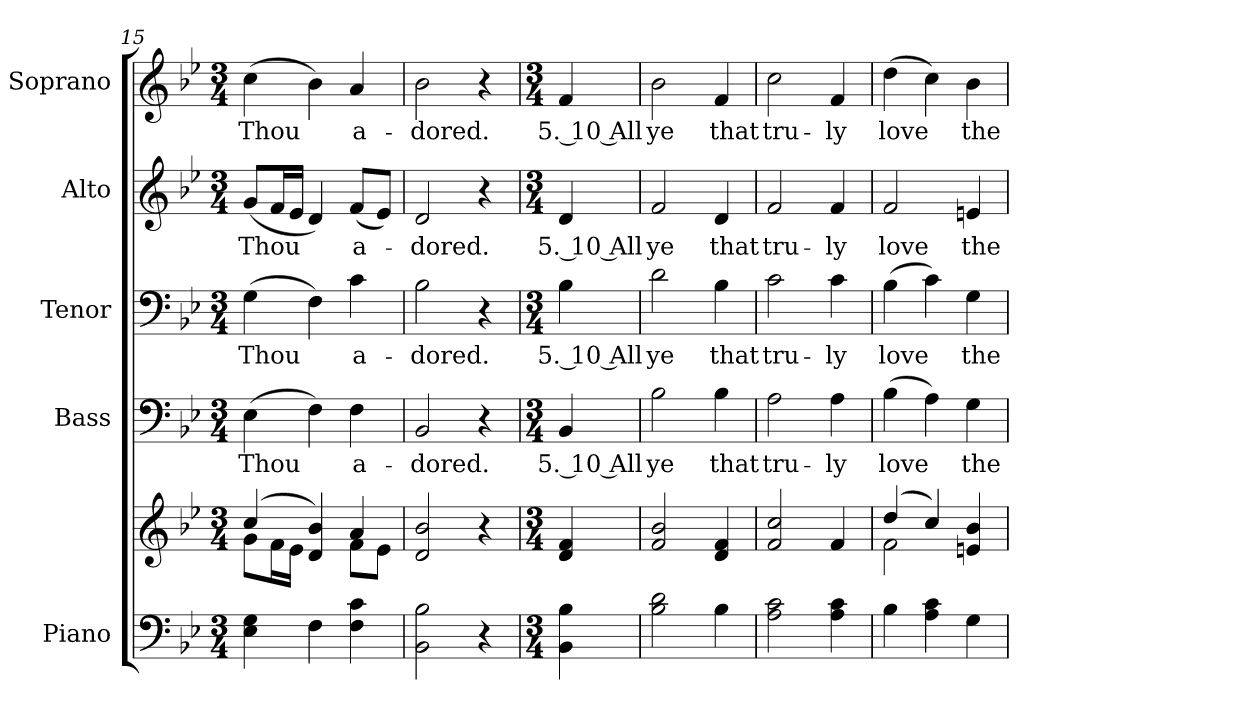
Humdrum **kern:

**kern	**kern	**kern	**text	**kern	**text	**kern	**text	**kern	**text
*part5	*part5	*part4	*part4	*part3	*part3	*part2	*part2	*part1	*part1
*staff6	*staff5	*staff4	*staff4	*staff3	*staff3	*staff2	*staff2	*staff1	*staff1
*I"Piano	*	*I"Bass	*	*I"Tenor	*	*I"Alto	*	*I"Soprano	*
*I'Pno.	*	*I'B.	*	*I'T.	*	*I'A.	*	*I'S.	*
*clefF4	*clefG2	*clefF4	*	*clefF4	*	*clefG2	*	*clefG2	*
*k[b-e-]	*k[b-e-]	*k[b-e-]	*	*k[b-e-]	*	*k[b-e-]	*	*k[b-e-]	*
*B-:	*B-:	*B-:	*	*B-:	*	*B-:	*	*B-:	*
*M3/4	*M3/4	*M3/4	*	*M3/4	*	*M3/4	*	*M3/4	*
=15	=15	=15	=15	=15	=15	=15	=15	=15	=15
*	*^	*	*	*	*	*	*	*	*
!	!	!	!	!LO:LY:b:color=#000000	!	!	!	!	!	!
!	!	!	!	!	!	!LO:LY:b:color=#000000	!	!	!	!
!	!	!	!	!	!	!	!	!LO:LY:b:color=#000000	!	!
!	!	!	!	!	!	!	!	!	!	!LO:LY:b:color=#000000
4E-i\ 4Gi	(4cci/	8gi\L	(4E-i\	Thou	(4Gi\	Thou	(8gi/L	Thou	(4cci\	Thou
.	.	16fi\L	.	.	.	.	16fi/L	.	.	.
.	.	16e-i\JJ	.	.	.	.	16e-i/JJ	.	.	.
4Fi\	4di/ 4b-i)	4ryy	4Fi\)	.	4Fi\)	.	4di/)	.	4b-i\)	.
!	!	!	!	!LO:LY:b:color=#000000	!	!	!	!	!	!
!	!	!	!	!	!	!LO:LY:b:color=#000000	!	!	!	!
!	!	!	!	!	!	!	!	!LO:LY:b:color=#000000	!	!
!	!	!	!	!	!	!	!	!	!	!LO:LY:b:color=#000000
4Fi\ 4ci	4ai/	8fi\L	4Fi\	a-	4ci\	a-	(8fi/L	a-	4ai/	a-
.	.	8e-i\J	.	.	.	.	8e-i/J)	.	.	.
*	*v	*v	*	*	*	*	*	*	*	*
=16	=16	=16	=16	=16	=16	=16	=16	=16	=16
*	*^	*	*	*	*	*	*	*	*
!	!	!	!	!LO:LY:b:color=#000000	!	!	!	!	!	!
*	*v	*v	*	*	*	*	*	*	*	*
*	*^	*	*	*	*	*	*	*	*
!	!	!	!	!	!	!LO:LY:b:color=#000000	!	!	!	!
*	*v	*v	*	*	*	*	*	*	*	*
*	*^	*	*	*	*	*	*	*	*
!	!	!	!	!	!	!	!	!LO:LY:b:color=#000000	!	!
*	*v	*v	*	*	*	*	*	*	*	*
*	*^	*	*	*	*	*	*	*	*
!	!	!	!	!	!	!	!	!	!	!LO:LY:b:color=#000000
*	*v	*v	*	*	*	*	*	*	*	*
2BB-i\ 2B-i	2di/ 2b-i	2BB-i/	-dored.	2B-i\	-dored.	2di/	-dored.	2b-i\	-dored.
4r	4r	4r	.	4r	.	4r	.	4r	.
!!LO:PB:g=z
=	=	=	=	=	=	=	=	=	=
*M3/4	*M3/4	*M3/4	*	*M3/4	*	*M3/4	*	*M3/4	*
!	!	!	!LO:LY:b:color=#000000	!	!	!	!	!	!
!	!	!	!	!	!LO:LY:b:color=#000000	!	!	!	!
!	!	!	!	!	!	!	!LO:LY:b:color=#000000	!	!
!	!	!	!	!	!	!	!	!	!LO:LY:b:color=#000000
4BB-i\ 4B-i	4di/ 4fi	4BB-i/	5. 10 All	4B-i\	5. 10 All	4di/	5. 10 All	4fi/	5. 10 All
=1	=1	=1	=1	=1	=1	=1	=1	=1	=1
!	!	!	!LO:LY:b:color=#000000	!	!	!	!	!	!
!	!	!	!	!	!LO:LY:b:color=#000000	!	!	!	!
!	!	!	!	!	!	!	!LO:LY:b:color=#000000	!	!
!	!	!	!	!	!	!	!	!	!LO:LY:b:color=#000000
2B-i\ 2di	2fi/ 2b-i	2B-i\	ye	2di\	ye	2fi/	ye	2b-i\	ye
!	!	!	!LO:LY:b:color=#000000	!	!	!	!	!	!
!	!	!	!	!	!LO:LY:b:color=#000000	!	!	!	!
!	!	!	!	!	!	!	!LO:LY:b:color=#000000	!	!
!	!	!	!	!	!	!	!	!	!LO:LY:b:color=#000000
4B-i\	4di/ 4fi	4B-i\	that	4B-i\	that	4di/	that	4fi/	that
=2	=2	=2	=2	=2	=2	=2	=2	=2	=2
!	!	!	!LO:LY:b:color=#000000	!	!	!	!	!	!
!	!	!	!	!	!LO:LY:b:color=#000000	!	!	!	!
!	!	!	!	!	!	!	!LO:LY:b:color=#000000	!	!
!	!	!	!	!	!	!	!	!	!LO:LY:b:color=#000000
2Ai\ 2ci	2fi/ 2cci	2Ai\	tru-	2ci\	tru-	2fi/	tru-	2cci\	tru-
!	!	!	!LO:LY:b:color=#000000	!	!	!	!	!	!
!	!	!	!	!	!LO:LY:b:color=#000000	!	!	!	!
!	!	!	!	!	!	!	!LO:LY:b:color=#000000	!	!
!	!	!	!	!	!	!	!	!	!LO:LY:b:color=#000000
4Ai\ 4ci	4fi/	4Ai\	-ly	4ci\	-ly	4fi/	-ly	4fi/	-ly
=3	=3	=3	=3	=3	=3	=3	=3	=3	=3
*	*^	*	*	*	*	*	*	*	*
!	!	!	!	!LO:LY:b:color=#000000	!	!	!	!	!	!
!	!	!	!	!	!	!LO:LY:b:color=#000000	!	!	!	!
!	!	!	!	!	!	!	!	!LO:LY:b:color=#000000	!	!
!	!	!	!	!	!	!	!	!	!	!LO:LY:b:color=#000000
4B-i\	(4ddi/	2fi\	(4B-i\	love	(4B-i\	love	2fi/	love	(4ddi\	love
4Ai\ 4ci	4cci/)	.	4Ai\)	.	4ci\)	.	.	.	4cci\)	.
!	!	!	!	!LO:LY:b:color=#000000	!	!	!	!	!	!
!	!	!	!	!	!	!LO:LY:b:color=#000000	!	!	!	!
!	!	!	!	!	!	!	!	!LO:LY:b:color=#000000	!	!
!	!	!	!	!	!	!	!	!	!	!LO:LY:b:color=#000000
4Gi\	4eni/ 4b-i	4ryy	4Gi\	the	4Gi\	the	4eni/	the	4b-i\	the
*	*v	*v	*	*	*	*	*	*	*	*
=	=	=	=	=	=	=	=	=	=
*-	*-	*-	*-	*-	*-	*-	*-	*-	*-
